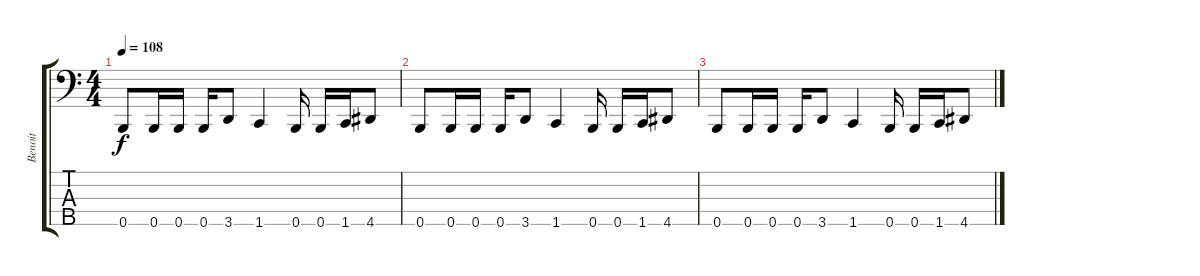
\track ("Benoit" "Benoit") {instrument electricbassfinger}
\staff {score tabs}
\tuning (G2 D2 A1 E1 B0) {hide}
\ts (4 4)
\tempo 108
\clef f4
\ks c
0.5.8{dy f} 0.5.16 0.5.16 0.5.16 3.5.8 1.5.4 0.5.16 0.5.16 1.5.16 4.5.8 |
0.5.8 0.5.16 0.5.16 0.5.16 3.5.8 1.5.4 0.5.16 0.5.16 1.5.16 4.5.8 |
0.5.8 0.5.16 0.5.16 0.5.16 3.5.8 1.5.4 0.5.16 0.5.16 1.5.16 4.5.8
